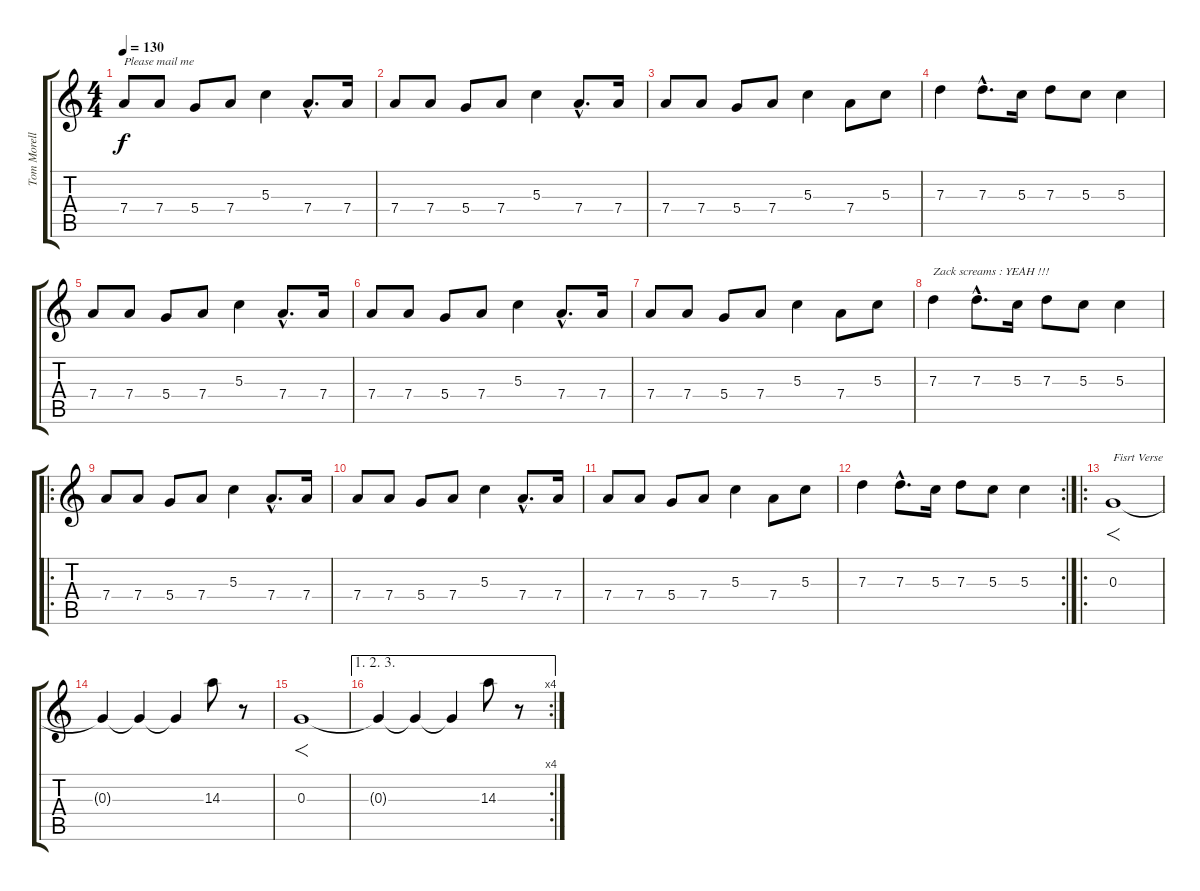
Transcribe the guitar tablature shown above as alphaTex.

\track ("Tom Morello - Guitar. I (lead)" "Tom Morell") {instrument overdrivenguitar}
\staff {score tabs}
\tuning (E4 B3 G3 D3 A2 E2) {hide}
\ts (4 4)
\tempo 130
\clef g2
\ks c
7.4.8{txt "Please mail me" dy f volume 13 balance 8 instrument overdrivenguitar} 7.4.8 5.4.8 7.4.8 5.3.4 7.4{hac}.8{d} 7.4.16 |
7.4.8 7.4.8 5.4.8 7.4.8 5.3.4 7.4{hac}.8{d} 7.4.16 |
7.4.8 7.4.8 5.4.8 7.4.8 5.3.4 7.4.8 5.3.8 |
7.3.4 7.3{hac}.8{d} 5.3.16 7.3.8 5.3.8 5.3.4 |
7.4.8 7.4.8 5.4.8 7.4.8 5.3.4 7.4{hac}.8{d} 7.4.16 |
7.4.8 7.4.8 5.4.8 7.4.8 5.3.4 7.4{hac}.8{d} 7.4.16 |
7.4.8 7.4.8 5.4.8 7.4.8 5.3.4 7.4.8 5.3.8 |
7.3.4{txt "Zack screams : YEAH !!!"} 7.3{hac}.8{d} 5.3.16 7.3.8 5.3.8 5.3.4 |
\ro
7.4.8{volume 14 balance 12} 7.4.8 5.4.8 7.4.8 5.3.4 7.4{hac}.8{d} 7.4.16 |
7.4.8 7.4.8 5.4.8 7.4.8 5.3.4 7.4{hac}.8{d} 7.4.16 |
7.4.8 7.4.8 5.4.8 7.4.8 5.3.4 7.4.8 5.3.8 |
\rc 2
7.3.4 7.3{hac}.8{d} 5.3.16 7.3.8 5.3.8 5.3.4 |
\ro
0.3.1{f txt "Fisrt Verse" volume 12 balance 16} |
0.3{t}.4 0.3{t}.4 0.3{t}.4 14.3.8 r.8 |
0.3.1{f} |
\ae (1 2 3)
\rc 4
0.3{t}.4 0.3{t}.4 0.3{t}.4 14.3.8 r.8
